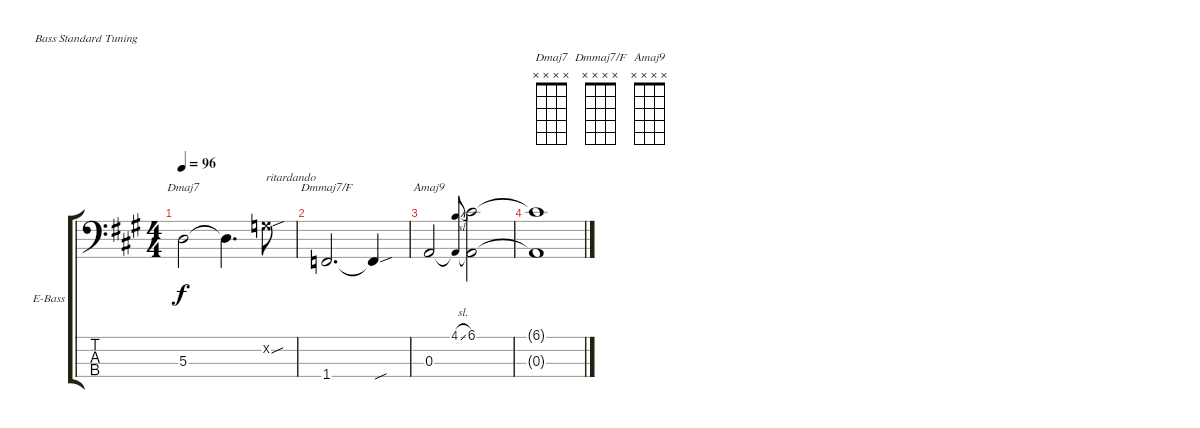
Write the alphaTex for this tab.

\defaultSystemsLayout 4
\bracketExtendMode groupsimilarinstruments
\firstSystemTrackNameOrientation horizontal
\otherSystemsTrackNameOrientation horizontal
\track ("Electric Bass" "E-Bass") {instrument electricbassfinger}
\staff {score tabs}
\tuning (G2 D2 A1 E1)
\chord ("Dmaj7" x x x x)
\chord ("Dmmaj7/F" x x x x)
\chord ("Amaj9" x x x x)
\ts (4 4)
\tempo 96
\tempo (75 0.9 hide)
\clef f4
\ks a
5.3.2{ch "Dmaj7" dy f} 5.3{t}.4{d} 5.2{sou x}.8{txt "ritardando"} |
1.4.2{d ch "Dmmaj7/F"} 1.4{sou t}.4 |
0.3.2{ch "Amaj9"} (4.1{sl} 0.3{t}).8{gr onbeat} (0.3{t} 6.1).2 |
(0.3{t} 6.1{t}).1
